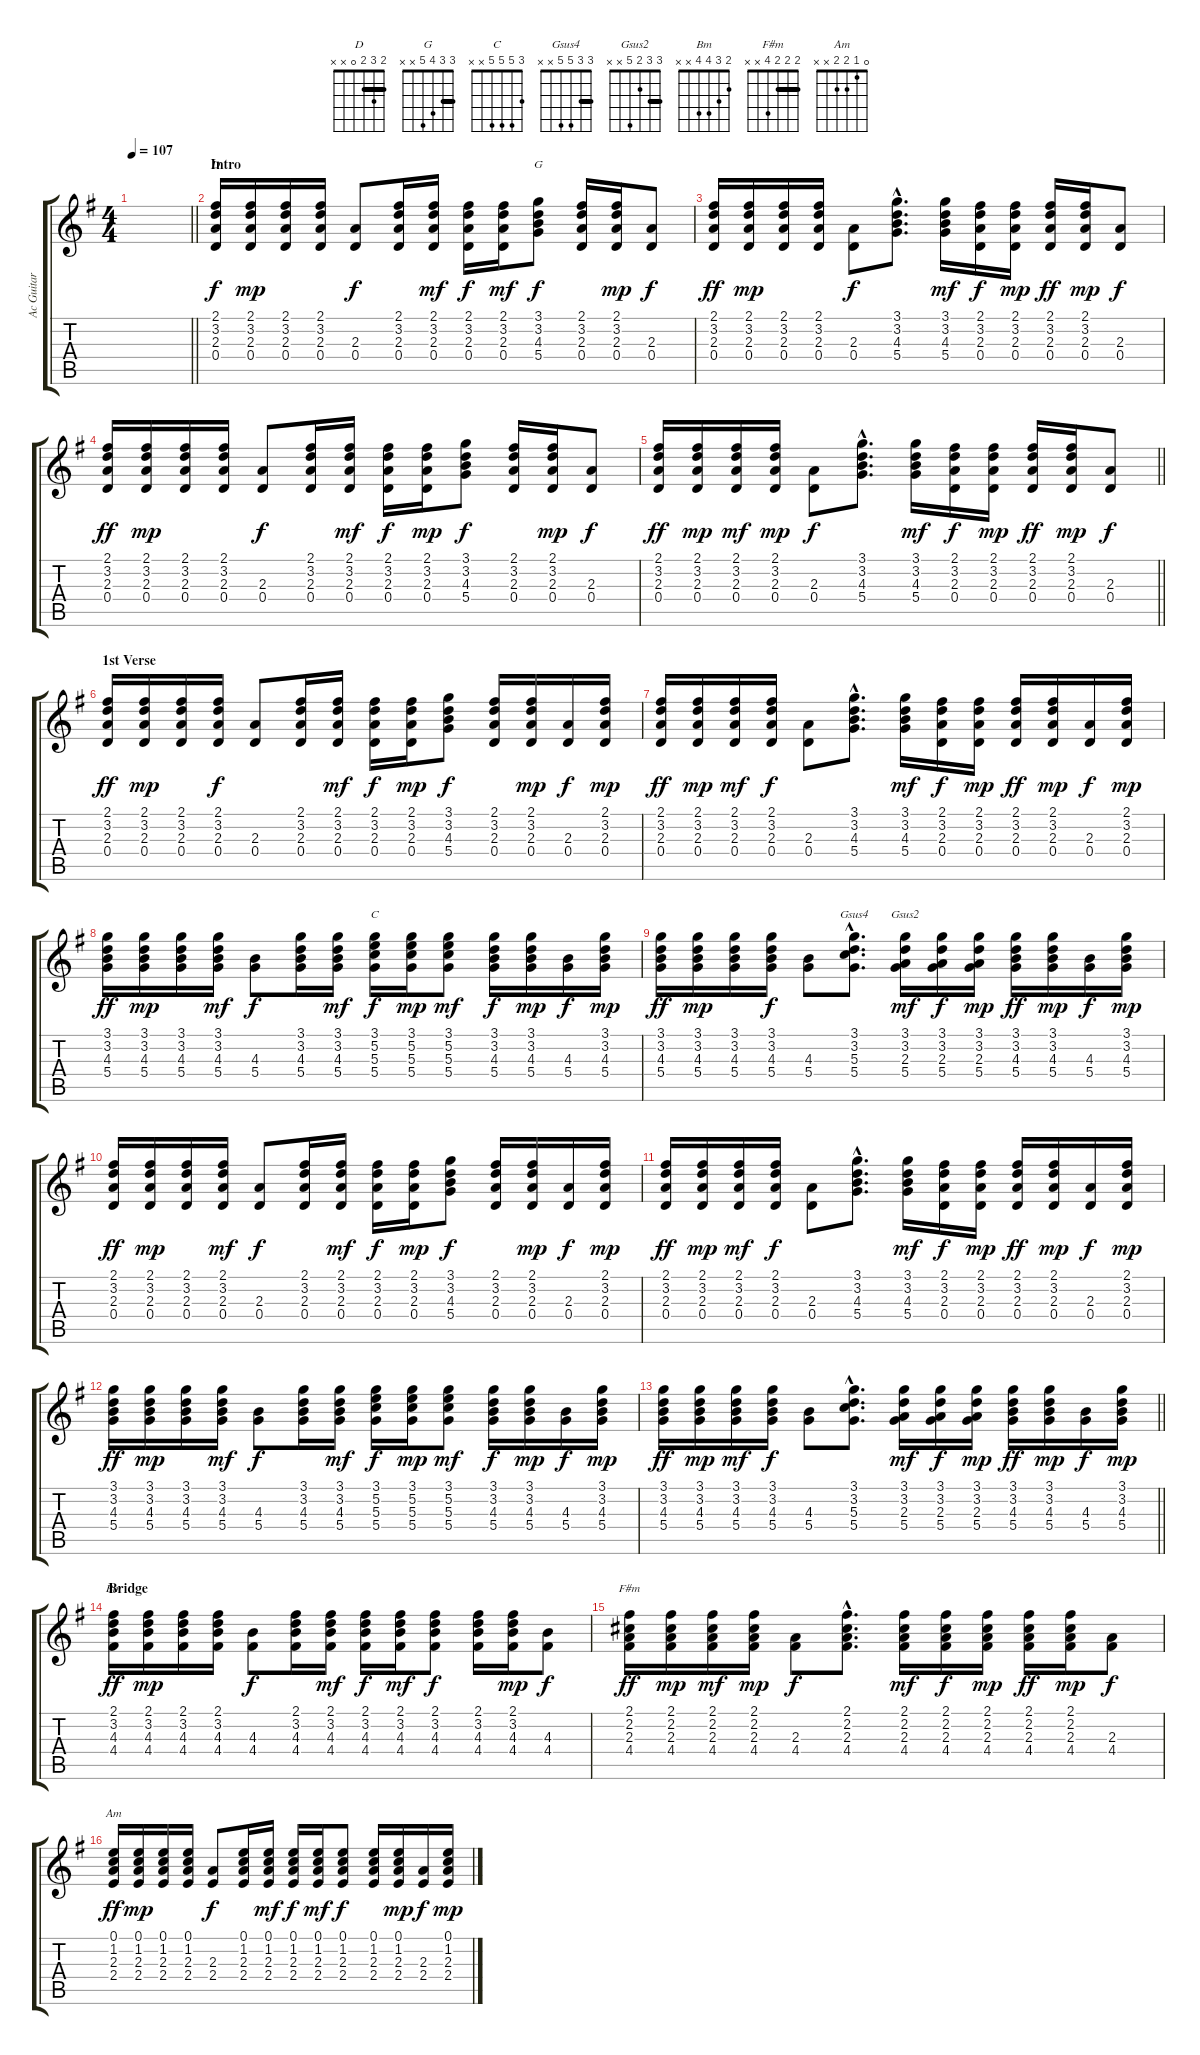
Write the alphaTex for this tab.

\track ("Ac Guitar" "Ac Guitar") {instrument acousticguitarsteel}
\staff {score tabs}
\tuning (E4 B3 G3 D3 A2 E2) {hide}
\chord ("D" 2 3 2 0 x x) {barre 2}
\chord ("G" 3 3 4 5 x x) {barre 3}
\chord ("C" 3 5 5 5 x x)
\chord ("Gsus4" 3 3 5 5 x x) {barre 3}
\chord ("Gsus2" 3 3 2 5 x x) {barre 3}
\chord ("Bm" 2 3 4 4 x x)
\chord ("F#m" 2 2 2 4 x x) {barre 2}
\chord ("Am" 0 1 2 2 x x)
\ts (4 4)
\tempo 107
\clef g2
\barLineRight lightlight
\ks g
|
\section ("" "Intro")
(2.1 3.2 2.3 0.4).16{ch "D"} (2.1 3.2 2.3 0.4).16{dy mp} (2.1 3.2 2.3 0.4).16 (2.1 3.2 2.3 0.4).16 (2.3 0.4).8{dy f} (2.1 3.2 2.3 0.4).16 (2.1 3.2 2.3 0.4).16{dy mf} (2.1 3.2 2.3 0.4).16{dy f} (2.1 3.2 2.3 0.4).16{dy mf} (3.1 3.2 4.3 5.4).8{ch "G" dy f} (2.1 3.2 2.3 0.4).16 (2.1 3.2 2.3 0.4).16{dy mp} (2.3 0.4).8{dy f} |
(2.1 3.2 2.3 0.4).16{dy ff} (2.1 3.2 2.3 0.4).16{dy mp} (2.1 3.2 2.3 0.4).16 (2.1 3.2 2.3 0.4).16 (2.3 0.4).8{dy f} (3.1{hac} 3.2{hac} 4.3{hac} 5.4{hac}).8{d} (3.1 3.2 4.3 5.4).16{dy mf} (2.1 3.2 2.3 0.4).16{dy f} (2.1 3.2 2.3 0.4).16{dy mp} (2.1 3.2 2.3 0.4).16{dy ff} (2.1 3.2 2.3 0.4).16{dy mp} (2.3 0.4).8{dy f} |
(2.1 3.2 2.3 0.4).16{dy ff} (2.1 3.2 2.3 0.4).16{dy mp} (2.1 3.2 2.3 0.4).16 (2.1 3.2 2.3 0.4).16 (2.3 0.4).8{dy f} (2.1 3.2 2.3 0.4).16 (2.1 3.2 2.3 0.4).16{dy mf} (2.1 3.2 2.3 0.4).16{dy f} (2.1 3.2 2.3 0.4).16{dy mp} (3.1 3.2 4.3 5.4).8{dy f} (2.1 3.2 2.3 0.4).16 (2.1 3.2 2.3 0.4).16{dy mp} (2.3 0.4).8{dy f} |
\barLineRight lightlight
(2.1 3.2 2.3 0.4).16{dy ff} (2.1 3.2 2.3 0.4).16{dy mp} (2.1 3.2 2.3 0.4).16{dy mf} (2.1 3.2 2.3 0.4).16{dy mp} (2.3 0.4).8{dy f} (3.1{hac} 3.2{hac} 4.3{hac} 5.4{hac}).8{d} (3.1 3.2 4.3 5.4).16{dy mf} (2.1 3.2 2.3 0.4).16{dy f} (2.1 3.2 2.3 0.4).16{dy mp} (2.1 3.2 2.3 0.4).16{dy ff} (2.1 3.2 2.3 0.4).16{dy mp} (2.3 0.4).8{dy f} |
\section ("" "1st Verse")
(2.1 3.2 2.3 0.4).16{dy ff} (2.1 3.2 2.3 0.4).16{dy mp} (2.1 3.2 2.3 0.4).16 (2.1 3.2 2.3 0.4).16{dy f} (2.3 0.4).8 (2.1 3.2 2.3 0.4).16 (2.1 3.2 2.3 0.4).16{dy mf} (2.1 3.2 2.3 0.4).16{dy f} (2.1 3.2 2.3 0.4).16{dy mp} (3.1 3.2 4.3 5.4).8{dy f} (2.1 3.2 2.3 0.4).16 (2.1 3.2 2.3 0.4).16{dy mp} (2.3 0.4).16{dy f} (2.1 3.2 2.3 0.4).16{dy mp} |
(2.1 3.2 2.3 0.4).16{dy ff} (2.1 3.2 2.3 0.4).16{dy mp} (2.1 3.2 2.3 0.4).16{dy mf} (2.1 3.2 2.3 0.4).16{dy f} (2.3 0.4).8 (3.1{hac} 3.2{hac} 4.3{hac} 5.4{hac}).8{d} (3.1 3.2 4.3 5.4).16{dy mf} (2.1 3.2 2.3 0.4).16{dy f} (2.1 3.2 2.3 0.4).16{dy mp} (2.1 3.2 2.3 0.4).16{dy ff} (2.1 3.2 2.3 0.4).16{dy mp} (2.3 0.4).16{dy f} (2.1 3.2 2.3 0.4).16{dy mp} |
(3.1 3.2 4.3 5.4).16{dy ff} (3.1 3.2 4.3 5.4).16{dy mp} (3.1 3.2 4.3 5.4).16 (3.1 3.2 4.3 5.4).16{dy mf} (4.3 5.4).8{dy f} (3.1 3.2 4.3 5.4).16 (3.1 3.2 4.3 5.4).16{dy mf} (3.1 5.2 5.3 5.4).16{ch "C" dy f} (3.1 5.2 5.3 5.4).16{dy mp} (3.1 5.2 5.3 5.4).8{dy mf} (3.1 3.2 4.3 5.4).16{dy f} (3.1 3.2 4.3 5.4).16{dy mp} (4.3 5.4).16{dy f} (3.1 3.2 4.3 5.4).16{dy mp} |
(3.1 3.2 4.3 5.4).16{dy ff} (3.1 3.2 4.3 5.4).16{dy mp} (3.1 3.2 4.3 5.4).16 (3.1 3.2 4.3 5.4).16{dy f} (4.3 5.4).8 (3.1{hac} 3.2{hac} 5.3{hac} 5.4{hac}).8{d ch "Gsus4"} (3.1 3.2 2.3 5.4).16{ch "Gsus2" dy mf} (3.1 3.2 2.3 5.4).16{dy f} (3.1 3.2 2.3 5.4).16{dy mp} (3.1 3.2 4.3 5.4).16{dy ff} (3.1 3.2 4.3 5.4).16{dy mp} (4.3 5.4).16{dy f} (3.1 3.2 4.3 5.4).16{dy mp} |
(2.1 3.2 2.3 0.4).16{dy ff} (2.1 3.2 2.3 0.4).16{dy mp} (2.1 3.2 2.3 0.4).16 (2.1 3.2 2.3 0.4).16{dy mf} (2.3 0.4).8{dy f} (2.1 3.2 2.3 0.4).16 (2.1 3.2 2.3 0.4).16{dy mf} (2.1 3.2 2.3 0.4).16{dy f} (2.1 3.2 2.3 0.4).16{dy mp} (3.1 3.2 4.3 5.4).8{dy f} (2.1 3.2 2.3 0.4).16 (2.1 3.2 2.3 0.4).16{dy mp} (2.3 0.4).16{dy f} (2.1 3.2 2.3 0.4).16{dy mp} |
(2.1 3.2 2.3 0.4).16{dy ff} (2.1 3.2 2.3 0.4).16{dy mp} (2.1 3.2 2.3 0.4).16{dy mf} (2.1 3.2 2.3 0.4).16{dy f} (2.3 0.4).8 (3.1{hac} 3.2{hac} 4.3{hac} 5.4{hac}).8{d} (3.1 3.2 4.3 5.4).16{dy mf} (2.1 3.2 2.3 0.4).16{dy f} (2.1 3.2 2.3 0.4).16{dy mp} (2.1 3.2 2.3 0.4).16{dy ff} (2.1 3.2 2.3 0.4).16{dy mp} (2.3 0.4).16{dy f} (2.1 3.2 2.3 0.4).16{dy mp} |
(3.1 3.2 4.3 5.4).16{dy ff} (3.1 3.2 4.3 5.4).16{dy mp} (3.1 3.2 4.3 5.4).16 (3.1 3.2 4.3 5.4).16{dy mf} (4.3 5.4).8{dy f} (3.1 3.2 4.3 5.4).16 (3.1 3.2 4.3 5.4).16{dy mf} (3.1 5.2 5.3 5.4).16{dy f} (3.1 5.2 5.3 5.4).16{dy mp} (3.1 5.2 5.3 5.4).8{dy mf} (3.1 3.2 4.3 5.4).16{dy f} (3.1 3.2 4.3 5.4).16{dy mp} (4.3 5.4).16{dy f} (3.1 3.2 4.3 5.4).16{dy mp} |
\barLineRight lightlight
(3.1 3.2 4.3 5.4).16{dy ff} (3.1 3.2 4.3 5.4).16{dy mp} (3.1 3.2 4.3 5.4).16{dy mf} (3.1 3.2 4.3 5.4).16{dy f} (4.3 5.4).8 (3.1{hac} 3.2{hac} 5.3{hac} 5.4{hac}).8{d} (3.1 3.2 2.3 5.4).16{dy mf} (3.1 3.2 2.3 5.4).16{dy f} (3.1 3.2 2.3 5.4).16{dy mp} (3.1 3.2 4.3 5.4).16{dy ff} (3.1 3.2 4.3 5.4).16{dy mp} (4.3 5.4).16{dy f} (3.1 3.2 4.3 5.4).16{dy mp} |
\section ("" "Bridge")
(2.1 3.2 4.3 4.4).16{ch "Bm" dy ff} (2.1 3.2 4.3 4.4).16{dy mp} (2.1 3.2 4.3 4.4).16 (2.1 3.2 4.3 4.4).16 (4.3 4.4).8{dy f} (2.1 3.2 4.3 4.4).16 (2.1 3.2 4.3 4.4).16{dy mf} (2.1 3.2 4.3 4.4).16{dy f} (2.1 3.2 4.3 4.4).16{dy mf} (2.1 3.2 4.3 4.4).8{dy f} (2.1 3.2 4.3 4.4).16 (2.1 3.2 4.3 4.4).16{dy mp} (4.3 4.4).8{dy f} |
(2.1 2.2 2.3 4.4).16{ch "F#m" dy ff} (2.1 2.2 2.3 4.4).16{dy mp} (2.1 2.2 2.3 4.4).16{dy mf} (2.1 2.2 2.3 4.4).16{dy mp} (2.3 4.4).8{dy f} (2.1{hac} 2.2{hac} 2.3{hac} 4.4{hac}).8{d} (2.1 2.2 2.3 4.4).16{dy mf} (2.1 2.2 2.3 4.4).16{dy f} (2.1 2.2 2.3 4.4).16{dy mp} (2.1 2.2 2.3 4.4).16{dy ff} (2.1 2.2 2.3 4.4).16{dy mp} (2.3 4.4).8{dy f} |
(0.1 1.2 2.3 2.4).16{ch "Am" dy ff} (0.1 1.2 2.3 2.4).16{dy mp} (0.1 1.2 2.3 2.4).16 (0.1 1.2 2.3 2.4).16 (2.3 2.4).8{dy f} (0.1 1.2 2.3 2.4).16 (0.1 1.2 2.3 2.4).16{dy mf} (0.1 1.2 2.3 2.4).16{dy f} (0.1 1.2 2.3 2.4).16{dy mf} (0.1 1.2 2.3 2.4).8{dy f} (0.1 1.2 2.3 2.4).16 (0.1 1.2 2.3 2.4).16{dy mp} (2.3 2.4).16{dy f} (0.1 1.2 2.3 2.4).16{dy mp}
